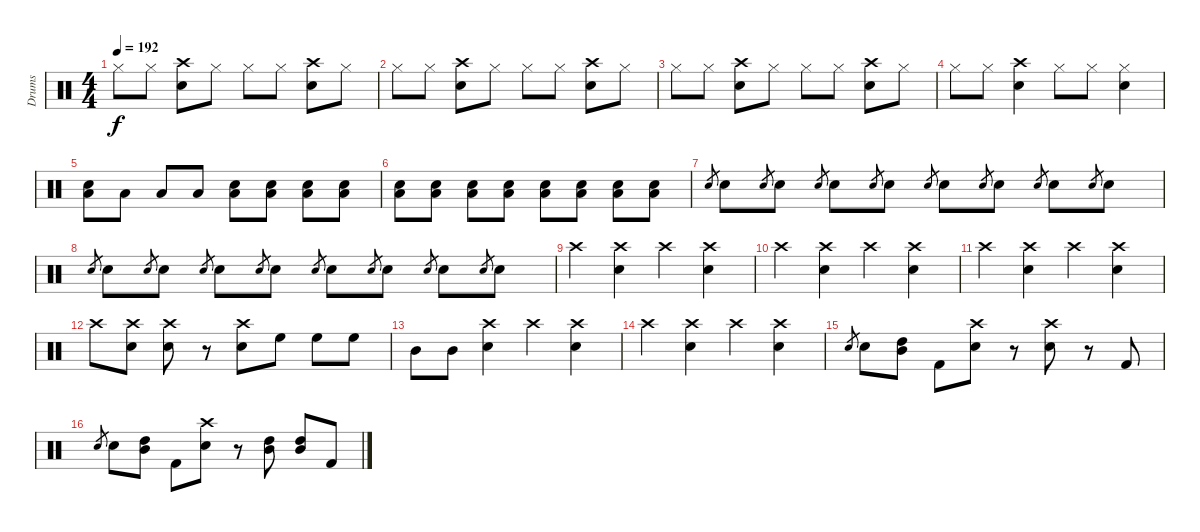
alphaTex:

\track ("Drums" "Drums") {instrument percussion}
\staff {score}
\articulation defaults
\ts (4 4)
\tempo 192
\clef neutral
\ks c "Hi-Hat (closed)".8{dy f} "Hi-Hat (closed)".8
("Crash high (hit)" "Snare (hit) 2").8 "Hi-Hat (closed)".8 "Hi-Hat (closed)".8 "Hi-Hat (closed)".8 ("Crash high (hit)" "Snare (hit) 2").8 "Hi-Hat (closed)".8 |
"Hi-Hat (closed)".8 "Hi-Hat (closed)".8 ("Crash high (hit)" "Snare (hit) 2").8 "Hi-Hat (closed)".8 "Hi-Hat (closed)".8 "Hi-Hat (closed)".8 ("Crash high (hit)" "Snare (hit) 2").8 "Hi-Hat (closed)".8 |
"Hi-Hat (closed)".8 "Hi-Hat (closed)".8 ("Crash high (hit)" "Snare (hit) 2").8 "Hi-Hat (closed)".8 "Hi-Hat (closed)".8 "Hi-Hat (closed)".8 ("Crash high (hit)" "Snare (hit) 2").8 "Hi-Hat (closed)".8 |
"Hi-Hat (closed)".8 "Hi-Hat (closed)".8 ("Crash high (hit)" "Snare (hit) 2").4 "Hi-Hat (closed)".8 "Hi-Hat (closed)".8 ("Hi-Hat (closed)" "Snare (hit) 2").4 |
("Snare (hit) 2" "Low Floor Tom (hit)").8{volume 13} "Low Floor Tom (hit)".8 "Low Floor Tom (hit)".8 "Low Floor Tom (hit)".8 ("Snare (hit) 2" "Low Floor Tom (hit)").8 ("Snare (hit) 2" "Low Floor Tom (hit)").8 ("Snare (hit) 2" "Low Floor Tom (hit)").8 ("Snare (hit) 2" "Low Floor Tom (hit)").8 |
("Snare (hit) 2" "Low Floor Tom (hit)").8 ("Snare (hit) 2" "Low Floor Tom (hit)").8 ("Snare (hit) 2" "Low Floor Tom (hit)").8 ("Snare (hit) 2" "Low Floor Tom (hit)").8 ("Snare (hit) 2" "Low Floor Tom (hit)").8 ("Snare (hit) 2" "Low Floor Tom (hit)").8 ("Snare (hit) 2" "Low Floor Tom (hit)").8 ("Snare (hit) 2" "Low Floor Tom (hit)").8 |
"Snare (hit) 2".8{gr} "Snare (hit) 2".8 "Snare (hit) 2".8{gr} "Snare (hit) 2".8 "Snare (hit) 2".8{gr} "Snare (hit) 2".8 "Snare (hit) 2".8{gr} "Snare (hit) 2".8 "Snare (hit) 2".8{gr} "Snare (hit) 2".8 "Snare (hit) 2".8{gr} "Snare (hit) 2".8 "Snare (hit) 2".8{gr} "Snare (hit) 2".8 "Snare (hit) 2".8{gr} "Snare (hit) 2".8 |
"Snare (hit) 2".8{gr} "Snare (hit) 2".8 "Snare (hit) 2".8{gr} "Snare (hit) 2".8 "Snare (hit) 2".8{gr} "Snare (hit) 2".8 "Snare (hit) 2".8{gr} "Snare (hit) 2".8 "Snare (hit) 2".8{gr} "Snare (hit) 2".8 "Snare (hit) 2".8{gr} "Snare (hit) 2".8 "Snare (hit) 2".8{gr} "Snare (hit) 2".8 "Snare (hit) 2".8{gr} "Snare (hit) 2".8 |
"Crash high (hit)".4 ("Crash high (hit)" "Snare (hit) 2").4 "Crash high (hit)".4 ("Crash high (hit)" "Snare (hit) 2").4 |
"Crash high (hit)".4 ("Crash high (hit)" "Snare (hit) 2").4 "Crash high (hit)".4 ("Crash high (hit)" "Snare (hit) 2").4 |
"Crash high (hit)".4 ("Crash high (hit)" "Snare (hit) 2").4 "Crash high (hit)".4 ("Crash high (hit)" "Snare (hit) 2").4 |
"Crash high (hit)".8 ("Crash high (hit)" "Snare (hit) 2").8 ("Crash high (hit)" "Snare (hit) 2").8 r.8 ("Crash high (hit)" "Snare (hit) 2").8 "High Floor Tom (hit)".8 "High Floor Tom (hit)".8 "High Floor Tom (hit)".8 |
"Mid Tom (hit)".8 "Mid Tom (hit)".8 ("Crash high (hit)" "Snare (hit) 2").4 "Crash high (hit)".4 ("Crash high (hit)" "Snare (hit) 2").4 |
"Crash high (hit)".4 ("Crash high (hit)" "Snare (hit) 2").4 "Crash high (hit)".4 ("Crash high (hit)" "Snare (hit) 2").4 |
"Snare (hit) 2".8{gr} "Snare (hit) 2".8 ("Mid Tom (hit)" "High Tom (hit)").8 "Kick (hit) 2".8 ("Crash high (hit)" "Snare (hit) 2").8 r.8 ("Crash high (hit)" "Snare (hit) 2").8 r.8 "Kick (hit) 2".8 |
"Snare (hit) 2".8{gr} "Snare (hit) 2".8 ("Mid Tom (hit)" "High Tom (hit)").8 "Kick (hit) 2".8 ("Crash high (hit)" "Snare (hit) 2").8 r.8 ("Mid Tom (hit)" "High Tom (hit)").8 ("Mid Tom (hit)" "High Tom (hit)").8 "Kick (hit) 2".8
